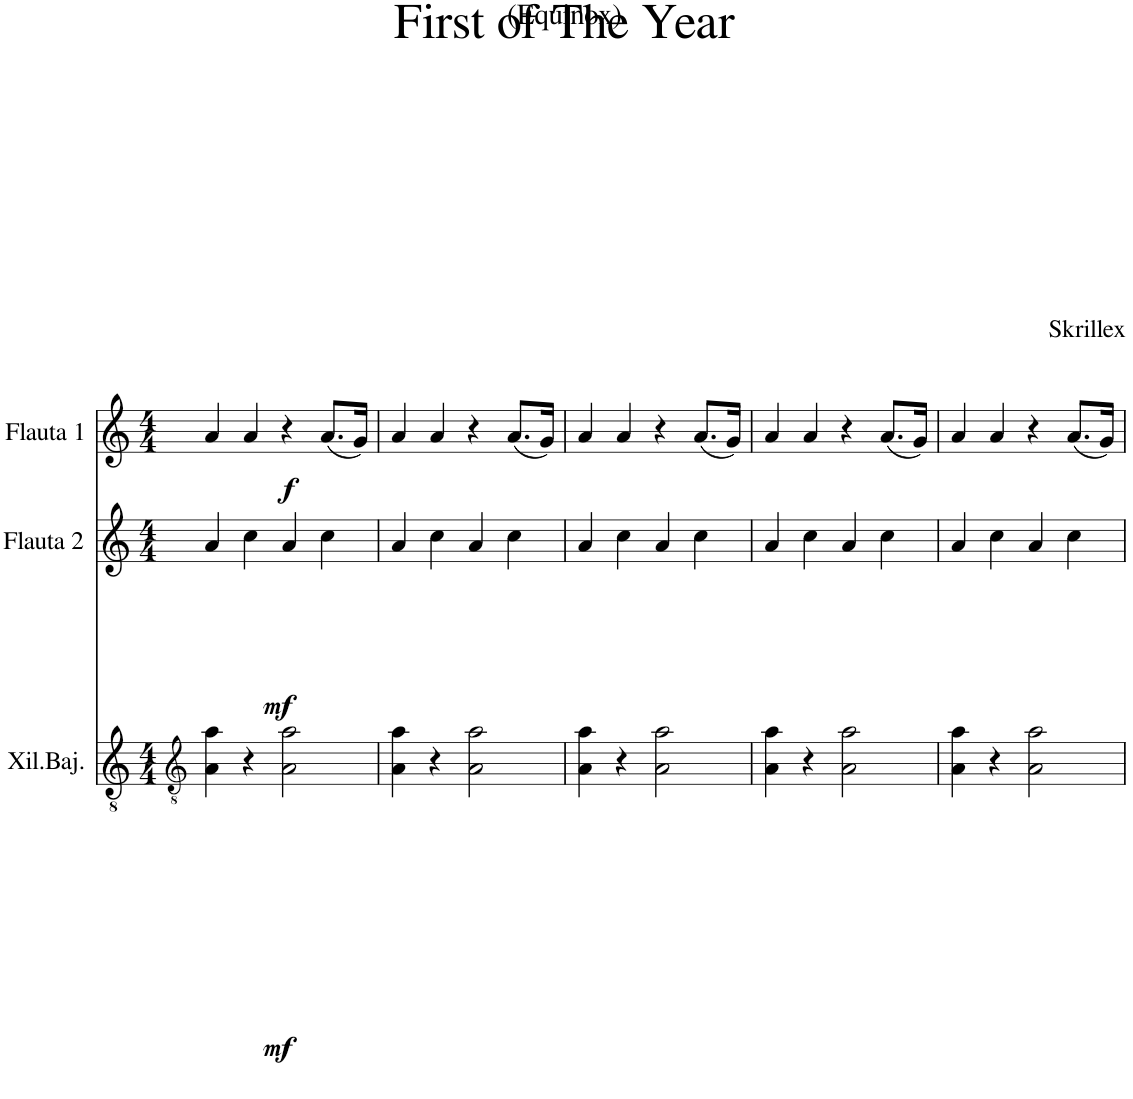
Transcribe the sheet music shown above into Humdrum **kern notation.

**kern	**dynam	**kern	**dynam	**kern	**dynam
*part3	*part3	*part2	*part2	*part1	*part1
*staff3	*staff3	*staff2	*staff2	*staff1	*staff1
*I"Xil.Baj.	*	*I"Flauta 2	*	*I"Flauta 1	*
*I'X.B.	*	*I'Fl.2	*	*I'Fl.1	*
*clefGv2	*	*clefG2	*	*clefG2	*
*k[]	*	*k[]	*	*k[]	*
*M4/4	*	*M4/4	*	*M4/4	*
=1	=1	=1	=1	=1	=1
!	!LO:DY:b	!	!LO:DY:b	!	!LO:DY:b
4A\ 4a\	mf	4a/	mf	4a/	f
4r	.	4cc\	.	4a/	.
2A\ 2a\	.	4a/	.	4r	.
.	.	4cc\	.	(8.a/L	.
.	.	.	.	16g/Jk)	.
=2	=2	=2	=2	=2	=2
4A\ 4a\	.	4a/	.	4a/	.
4r	.	4cc\	.	4a/	.
2A\ 2a\	.	4a/	.	4r	.
.	.	4cc\	.	(8.a/L	.
.	.	.	.	16g/Jk)	.
=3	=3	=3	=3	=3	=3
4A\ 4a\	.	4a/	.	4a/	.
4r	.	4cc\	.	4a/	.
2A\ 2a\	.	4a/	.	4r	.
.	.	4cc\	.	(8.a/L	.
.	.	.	.	16g/Jk)	.
=4	=4	=4	=4	=4	=4
4A\ 4a\	.	4a/	.	4a/	.
4r	.	4cc\	.	4a/	.
2A\ 2a\	.	4a/	.	4r	.
.	.	4cc\	.	(8.a/L	.
.	.	.	.	16g/Jk)	.
=5	=5	=5	=5	=5	=5
4A\ 4a\	.	4a/	.	4a/	.
4r	.	4cc\	.	4a/	.
2A\ 2a\	.	4a/	.	4r	.
.	.	4cc\	.	(8.a/L	.
.	.	.	.	16g/Jk)	.
=	=	=	=	=	=
*-	*-	*-	*-	*-	*-
